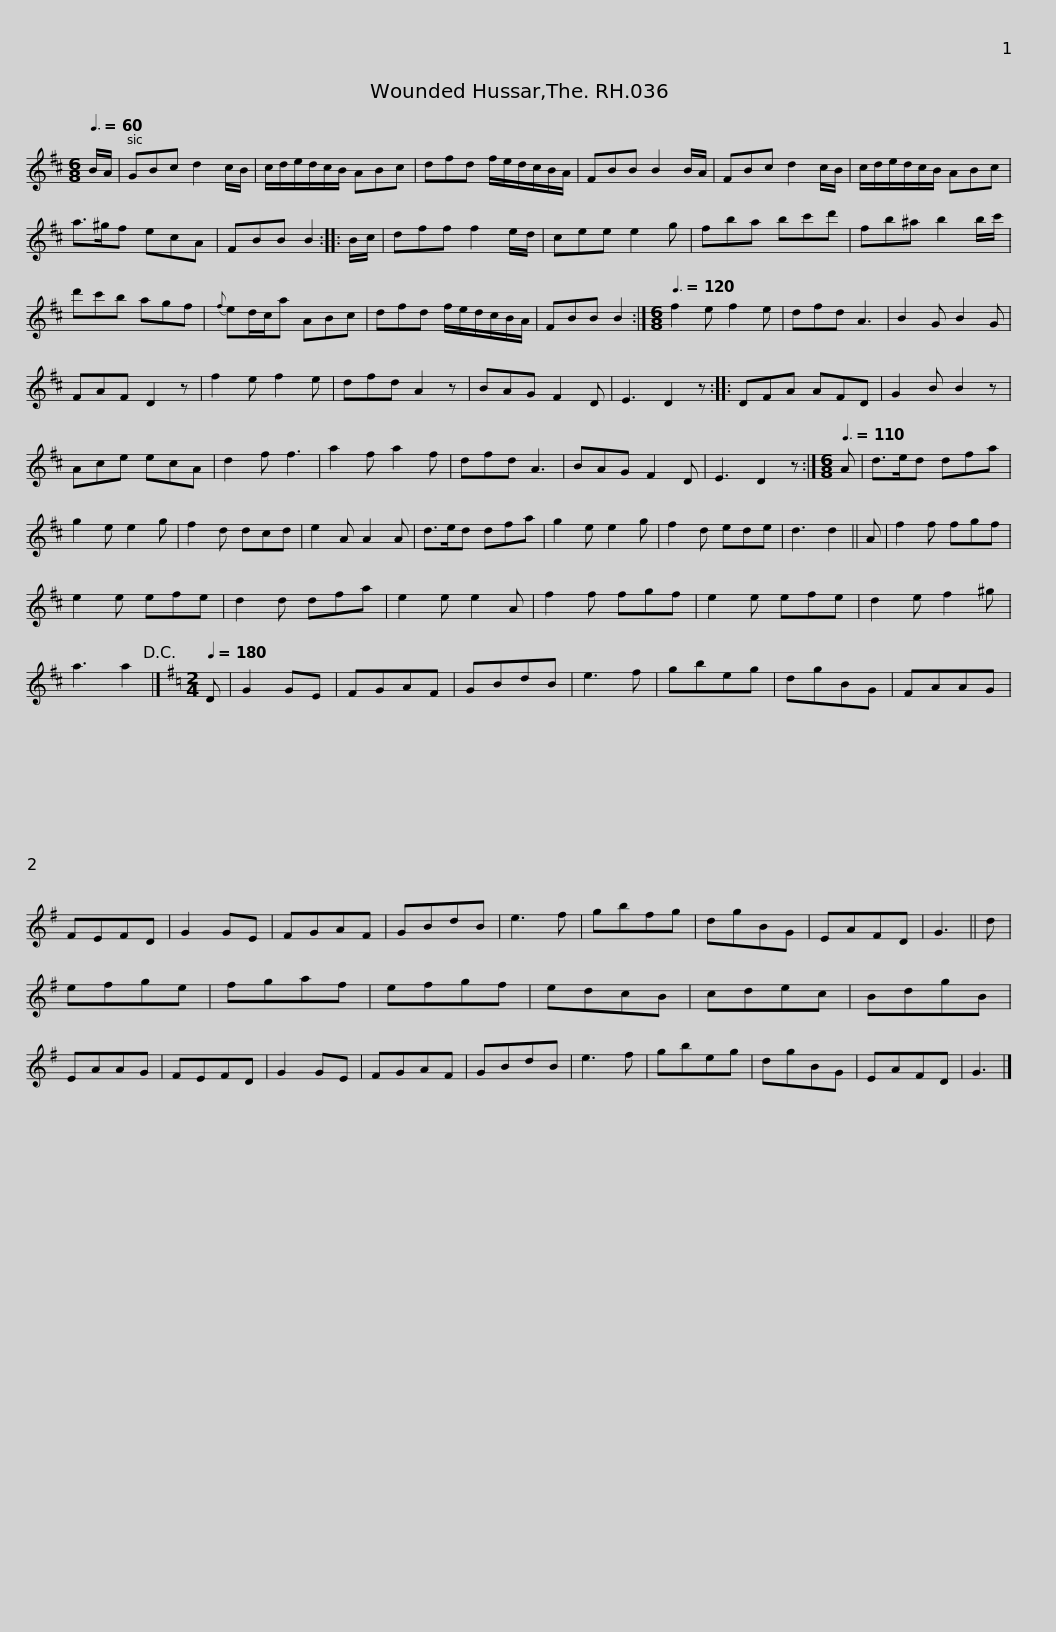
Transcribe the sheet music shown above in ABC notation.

X:1
L:1/8
Q:3/8=60
M:6/8
I:linebreak $
K:D
V:1 treble
V:1
 B/A/ | GBc d2 c/B/ | c/d/e/d/c/B/ ABc | dfd f/e/d/c/B/A/ | FBB B2 B/A/ |$ %5
 FBc d2 c/B/ | c/d/e/d/c/B/ ABc | a>^gf ecA | FBB B2 ::$ B/c/ | %10
 dff f2 e/d/ | cee e2 g | fba bc'd' | fb^a b2 b/c'/ |$ d'c'b agf | %15
{f} ed/c/a ABc | dfd f/e/d/c/B/A/ | FBB B2 :|[M:6/8][Q:3/8=120] f2 e f2 e | dfd A3 | %20
 B2 G B2 G |$ FAF D2 z |$ f2 e f2 e | dfd A2 z | BAG F2 D | %25
 E3 D2 z ::$ DFA AFD | G2 B B2 z | Ace ecA | d2 f f3 |$ %30
 a2 f a2 f | dfd A3 | BAG F2 D | E3 D2 z :|[M:6/8][Q:3/8=110] A | %35
 d>ed dfa | g2 e e2 g | f2 d dcd | e2 A A2 A |$ d>ed dfa | %40
 g2 e e2 g | f2 d ede | d3 d2 ||$ A | f2 f fgf | %45
 e2 e efe | d2 d dfa | e2 e e2 A |$ f2 f fgf | e2 e efe | %50
 d2 e f2 ^g | a3 a2!D.C.! |][K:G][M:2/4][Q:1/4=180] D | G2 GE | FGAF | %55
 GBdB | e3 f | gbeg | dgBG |$ FAAG | %60
 FEFD |$ G2 GE | FGAF | GBdB | e3 f | %65
 gbfg | dgBG | EAFD | G3 ||$ d | %70
 efge | fgaf | efgf | edcB | cdec | %75
 BdgB | EAAG | FEFD |$ G2 GE | FGAF | %80
 GBdB | e3 f | gbeg | dgBG | EAFD | %85
 G3 |] %86
